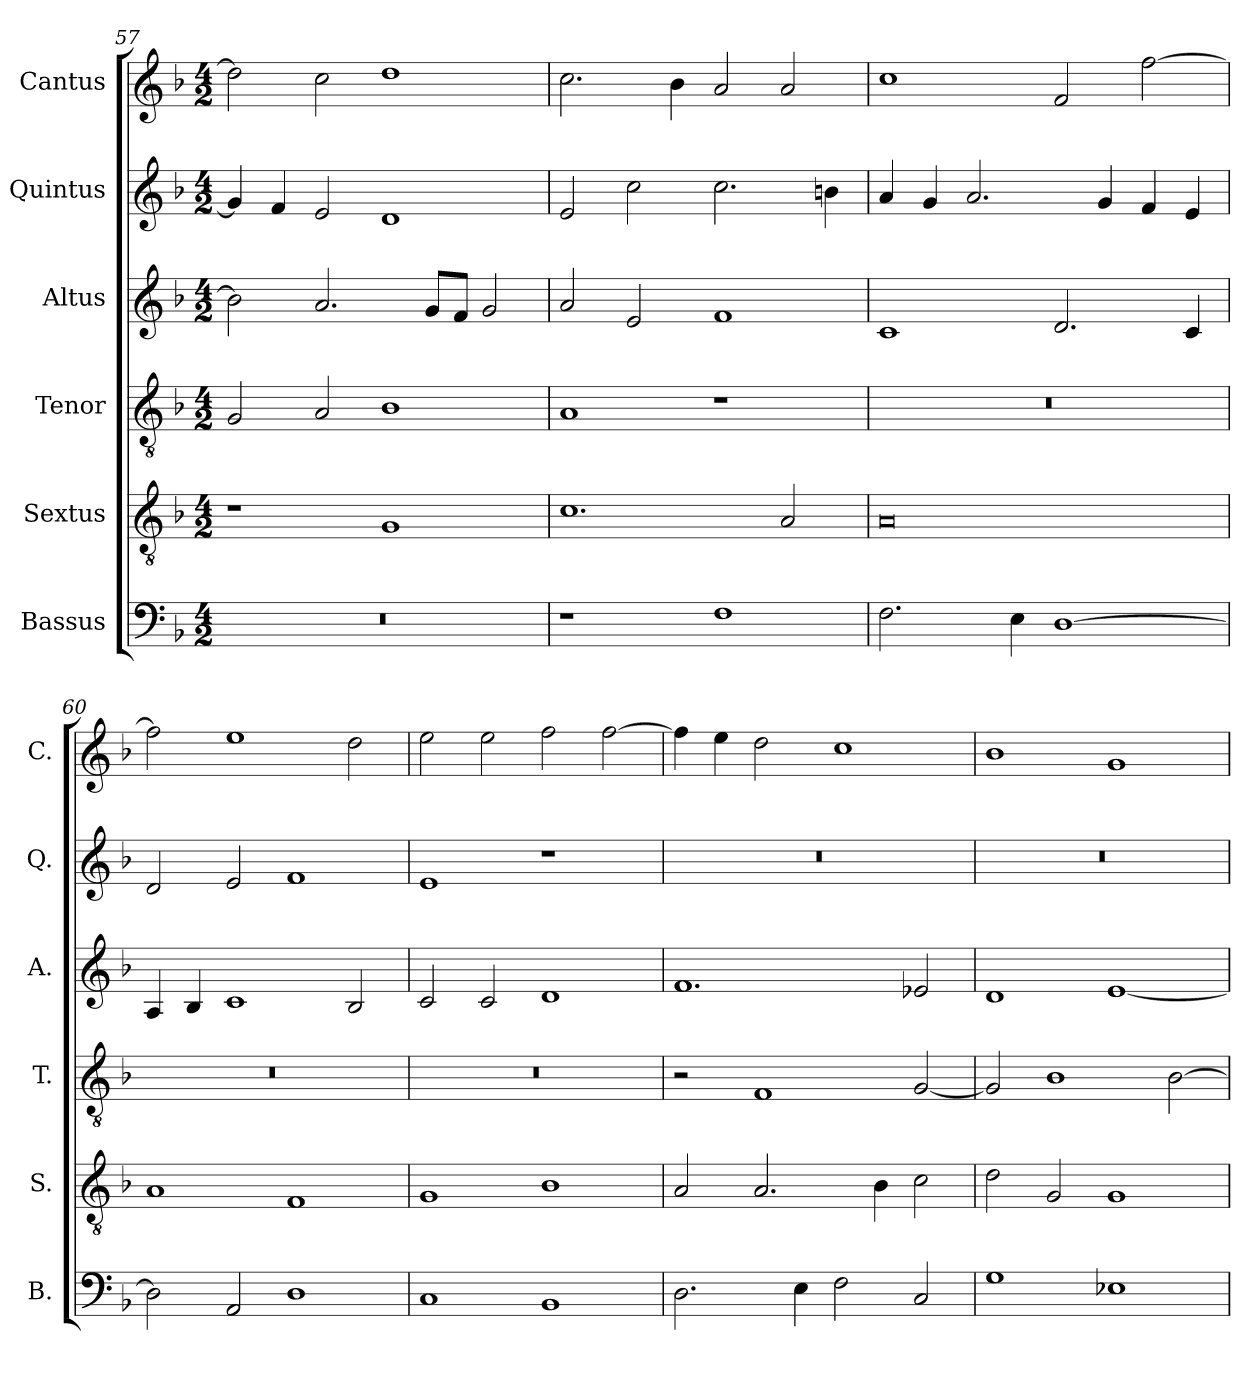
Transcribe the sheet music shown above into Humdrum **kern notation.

**kern	**kern	**kern	**kern	**kern	**kern
*part6	*part5	*part4	*part3	*part2	*part1
*staff6	*staff5	*staff4	*staff3	*staff2	*staff1
*I"Bassus	*I"Sextus	*I"Tenor	*I"Altus	*I"Quintus	*I"Cantus
*I'B.	*I'S.	*I'T.	*I'A.	*I'Q.	*I'C.
*clefF4	*clefGv2	*clefGv2	*clefG2	*clefG2	*clefG2
*k[b-]	*k[b-]	*k[b-]	*k[b-]	*k[b-]	*k[b-]
*M4/2	*M4/2	*M4/2	*M4/2	*M4/2	*M4/2
=57	=57	=57	=57	=57	=57
0r	1r	2G/	2b-\]	4g/]	2dd\]
.	.	.	.	4f/	.
.	.	2A/	2.a/	2e/	2cc\
.	1G	1B-	.	1d	1dd
.	.	.	8g/L	.	.
.	.	.	8f/J	.	.
.	.	.	2g/	.	.
=58	=58	=58	=58	=58	=58
1r	1.c	1A	2a/	2e/	2.cc\
.	.	.	2e/	2cc\	.
.	.	.	.	.	4b-\
1F	.	1r	1f	2.cc\	2a/
.	2A/	.	.	.	2a/
.	.	.	.	4bn\	.
=59	=59	=59	=59	=59	=59
2.F\	0A	0r	1c	4a/	1cc
.	.	.	.	4g/	.
.	.	.	.	2.a/	.
4E\	.	.	.	.	.
[1D	.	.	2.d/	.	2f/
.	.	.	.	4g/	.
.	.	.	.	4f/	[2ff\
.	.	.	4c/	4e/	.
!!LO:LB:g=z
=60	=60	=60	=60	=60	=60
2D\]	1A	0r	4A/	2d/	2ff\]
.	.	.	4B-/	.	.
2AA/	.	.	1c	2e/	1ee
1D	1F	.	.	1f	.
.	.	.	2B-/	.	2dd\
=61	=61	=61	=61	=61	=61
1C	1G	0r	2c/	1e	2ee\
.	.	.	2c/	.	2ee\
1BB-	1B-	.	1d	1r	2ff\
.	.	.	.	.	[2ff\
=62	=62	=62	=62	=62	=62
2.D\	2A/	2r	1.f	0r	4ff\]
.	.	.	.	.	4ee\
.	2.A/	1F	.	.	2dd\
4E\	.	.	.	.	.
2F\	.	.	.	.	1cc
.	4B-\	.	.	.	.
2C/	2c\	[2G/	2e-X/	.	.
=63	=63	=63	=63	=63	=63
1G	2d\	2G/]	1d	0r	1b-
.	2G/	1B-	.	.	.
1E-X	1G	.	[1e	.	1g
.	.	[2B-\	.	.	.
=	=	=	=	=	=
*-	*-	*-	*-	*-	*-
